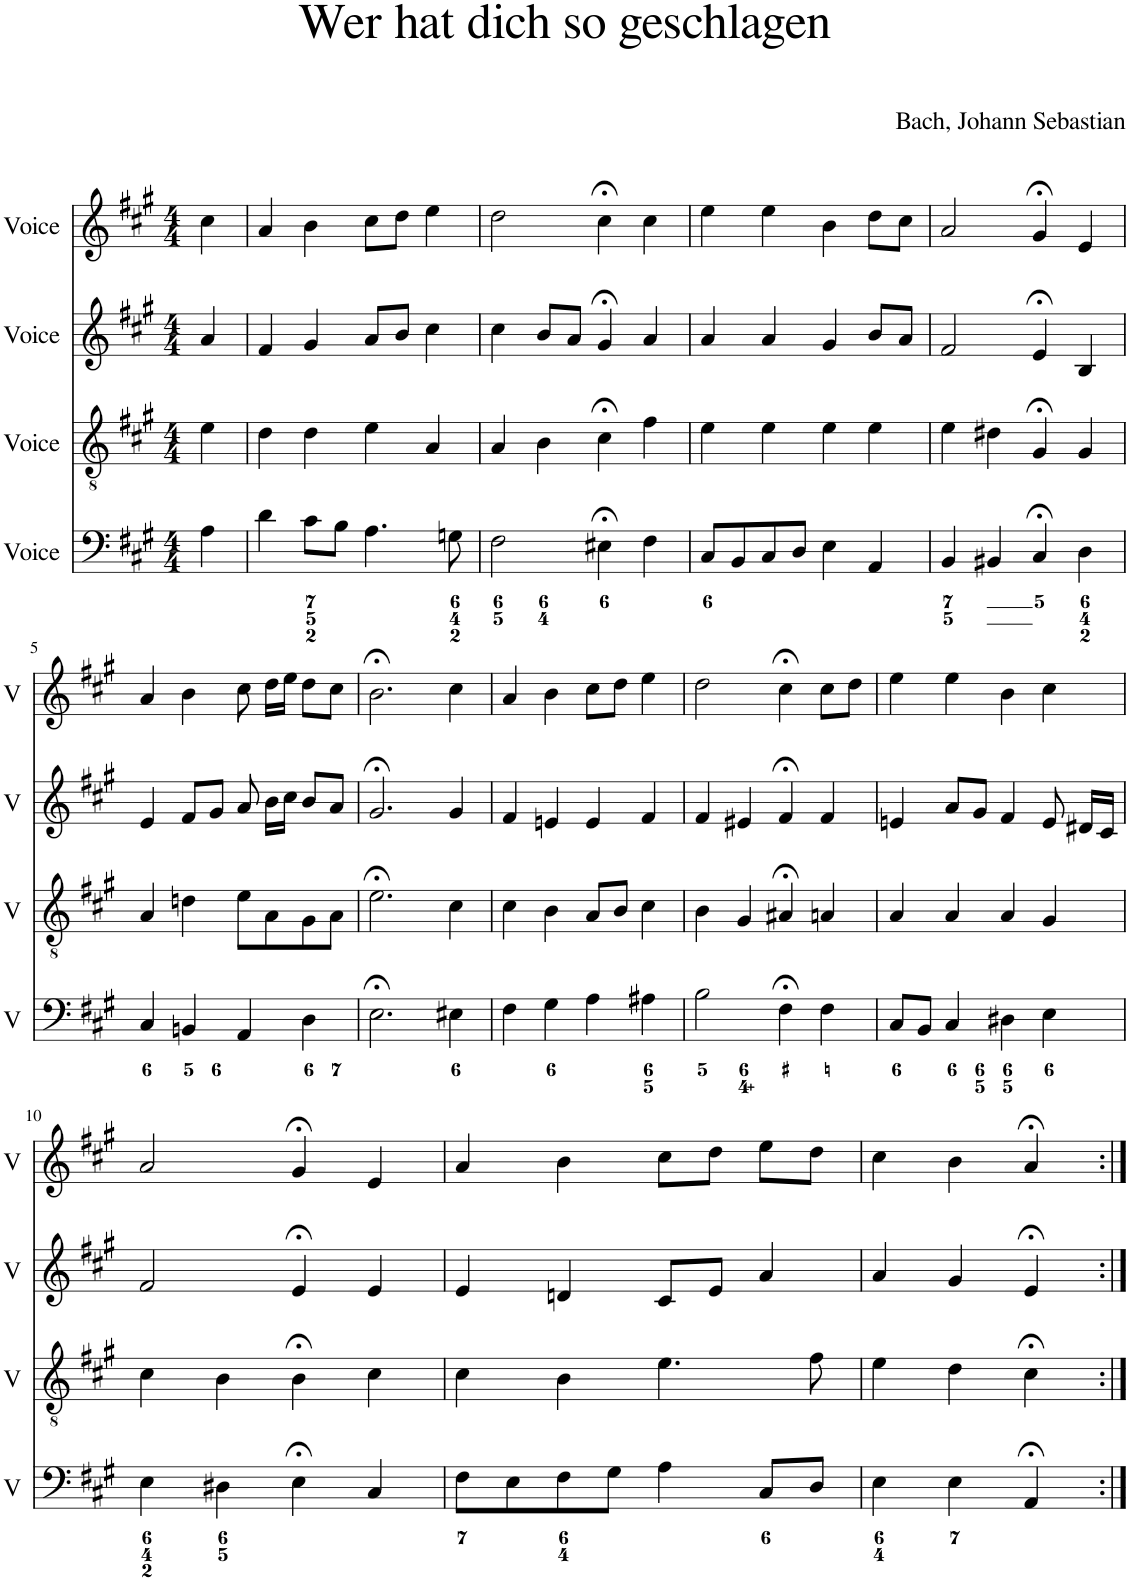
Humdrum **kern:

**kern	**kern	**kern	**kern
*part4	*part3	*part2	*part1
*staff4	*staff3	*staff2	*staff1
*I"Voice	*I"Voice	*I"Voice	*I"Voice
*I'V	*I'V	*I'V	*I'V
*clefF4	*clefGv2	*clefG2	*clefG2
*k[f#c#g#]	*k[f#c#g#]	*k[f#c#g#]	*k[f#c#g#]
*M4/4	*M4/4	*M4/4	*M4/4
=	=	=	=
4A\	4e\	4a/	4cc#\
=1	=1	=1	=1
4d\	4d\	4f#/	4a/
8c#\L	4d\	4g#/	4b\
8B\J	.	.	.
4.A\	4e\	8a/L	8cc#\L
.	.	8b/J	8dd\J
.	4A/	4cc#\	4ee\
8Gn\	.	.	.
=2	=2	=2	=2
2F#\	4A/	4cc#\	2dd\
.	4B\	8b/L	.
.	.	8a/J	.
4E#X;<\	4c#;<\	4g#;</	4cc#;<\
4F#\	4f#\	4a/	4cc#\
=3	=3	=3	=3
8C#/L	4e\	4a/	4ee\
8BB/	.	.	.
8C#/	4e\	4a/	4ee\
8D/J	.	.	.
4E\	4e\	4g#/	4b\
4AA/	4e\	8b/L	8dd\L
.	.	8a/J	8cc#\J
=4	=4	=4	=4
4BB/	4e\	2f#/	2a/
4BB#X/	4d#X\	.	.
4C#;</	4G#;</	4e;</	4g#;</
4D\	4G#/	4B/	4e/
!!LO:LB:g=z
=5	=5	=5	=5
4C#/	4A/	4e/	4a/
4BBn/	4dn\	8f#/L	4b\
.	.	8g#/J	.
4AA/	8e\L	8a/	8cc#\
.	8A\	16b\LL	16dd\LL
.	.	16cc#\JJ	16ee\JJ
4D\	8G#\	8b/L	8dd\L
.	8A\J	8a/J	8cc#\J
=6	=6	=6	=6
2.E;<\	2.e;<\	2.g#;</	2.b;<\
4E#X\	4c#\	4g#/	4cc#\
=7	=7	=7	=7
4F#\	4c#\	4f#/	4a/
4G#\	4B\	4en/	4b\
4A\	8A/L	4e/	8cc#\L
.	8B/J	.	8dd\J
4A#X\	4c#\	4f#/	4ee\
=8	=8	=8	=8
2B\	4B\	4f#/	2dd\
.	4G#/	4e#X/	.
4F#;<\	4A#X;</	4f#;</	4cc#;<\
4F#\	4An/	4f#/	8cc#\L
.	.	.	8dd\J
=9	=9	=9	=9
8C#/L	4A/	4en/	4ee\
8BB/J	.	.	.
4C#/	4A/	8a/L	4ee\
.	.	8g#/J	.
4D#X\	4A/	4f#/	4b\
4E\	4G#/	8e/	4cc#\
.	.	16d#X/LL	.
.	.	16c#/JJ	.
!!LO:LB:g=z
=10	=10	=10	=10
4E\	4c#\	2f#/	2a/
4D#X\	4B\	.	.
4E;<\	4B;<\	4e;</	4g#;</
4C#/	4c#\	4e/	4e/
=11	=11	=11	=11
8F#\L	4c#\	4e/	4a/
8E\	.	.	.
8F#\	4B\	4dn/	4b\
8G#\J	.	.	.
4A\	4.e\	8c#/L	8cc#\L
.	.	8e/J	8dd\J
8C#/L	.	4a/	8ee\L
8D/J	8f#\	.	8dd\J
=12	=12	=12	=12
4E\	4e\	4a/	4cc#\
4E\	4d\	4g#/	4b\
4AA;</	4c#;<\	4e;</	4a;</
=:|!	=:|!	=:|!	=:|!
*-	*-	*-	*-
